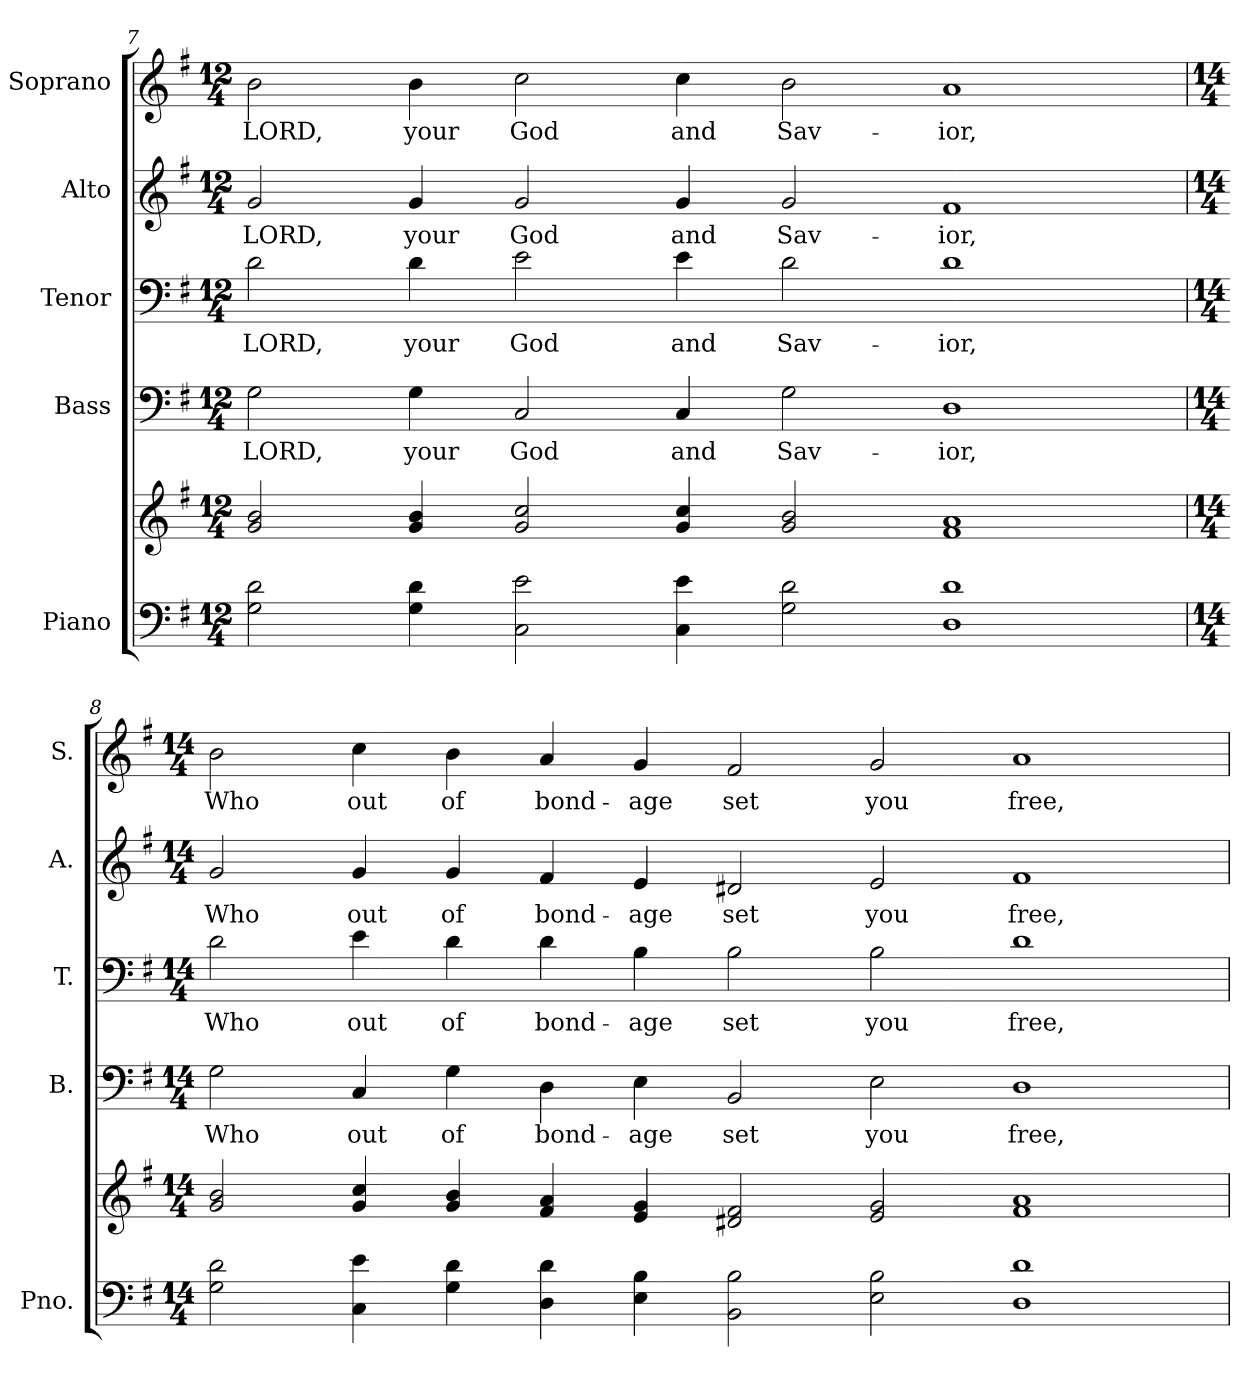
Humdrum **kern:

**kern	**kern	**kern	**text	**kern	**text	**kern	**text	**kern	**text
*part5	*part5	*part4	*part4	*part3	*part3	*part2	*part2	*part1	*part1
*staff6	*staff5	*staff4	*staff4	*staff3	*staff3	*staff2	*staff2	*staff1	*staff1
*I"Piano	*	*I"Bass	*	*I"Tenor	*	*I"Alto	*	*I"Soprano	*
*I'Pno.	*	*I'B.	*	*I'T.	*	*I'A.	*	*I'S.	*
*clefF4	*clefG2	*clefF4	*	*clefF4	*	*clefG2	*	*clefG2	*
*k[f#]	*k[f#]	*k[f#]	*	*k[f#]	*	*k[f#]	*	*k[f#]	*
*G:	*G:	*G:	*	*G:	*	*G:	*	*G:	*
*M12/4	*M12/4	*M12/4	*	*M12/4	*	*M12/4	*	*M12/4	*
=7	=7	=7	=7	=7	=7	=7	=7	=7	=7
!	!	!	!LO:LY:b:color=#000000	!	!	!	!	!	!
!	!	!	!	!	!LO:LY:b:color=#000000	!	!	!	!
!	!	!	!	!	!	!	!LO:LY:b:color=#000000	!	!
!	!	!	!	!	!	!	!	!	!LO:LY:b:color=#000000
2Gi\ 2di	2gi/ 2bi	2Gi\	LORD,	2di\	LORD,	2gi/	LORD,	2bi\	LORD,
!	!	!	!LO:LY:b:color=#000000	!	!	!	!	!	!
!	!	!	!	!	!LO:LY:b:color=#000000	!	!	!	!
!	!	!	!	!	!	!	!LO:LY:b:color=#000000	!	!
!	!	!	!	!	!	!	!	!	!LO:LY:b:color=#000000
4Gi\ 4di	4gi/ 4bi	4Gi\	your	4di\	your	4gi/	your	4bi\	your
!	!	!	!LO:LY:b:color=#000000	!	!	!	!	!	!
!	!	!	!	!	!LO:LY:b:color=#000000	!	!	!	!
!	!	!	!	!	!	!	!LO:LY:b:color=#000000	!	!
!	!	!	!	!	!	!	!	!	!LO:LY:b:color=#000000
2Ci\ 2ei	2gi/ 2cci	2Ci/	God	2ei\	God	2gi/	God	2cci\	God
!	!	!	!LO:LY:b:color=#000000	!	!	!	!	!	!
!	!	!	!	!	!LO:LY:b:color=#000000	!	!	!	!
!	!	!	!	!	!	!	!LO:LY:b:color=#000000	!	!
!	!	!	!	!	!	!	!	!	!LO:LY:b:color=#000000
4Ci\ 4ei	4gi/ 4cci	4Ci/	and	4ei\	and	4gi/	and	4cci\	and
!	!	!	!LO:LY:b:color=#000000	!	!	!	!	!	!
!	!	!	!	!	!LO:LY:b:color=#000000	!	!	!	!
!	!	!	!	!	!	!	!LO:LY:b:color=#000000	!	!
!	!	!	!	!	!	!	!	!	!LO:LY:b:color=#000000
2Gi\ 2di	2gi/ 2bi	2Gi\	Sav-	2di\	Sav-	2gi/	Sav-	2bi\	Sav-
!	!	!	!LO:LY:b:color=#000000	!	!	!	!	!	!
!	!	!	!	!	!LO:LY:b:color=#000000	!	!	!	!
!	!	!	!	!	!	!	!LO:LY:b:color=#000000	!	!
!	!	!	!	!	!	!	!	!	!LO:LY:b:color=#000000
1Di 1di	1f#i 1ai	1Di	-ior,	1di	-ior,	1f#i	-ior,	1ai	-ior,
!!LO:PB:g=z
=8	=8	=8	=8	=8	=8	=8	=8	=8	=8
*M14/4	*M14/4	*M14/4	*	*M14/4	*	*M14/4	*	*M14/4	*
!	!	!	!LO:LY:b:color=#000000	!	!	!	!	!	!
!	!	!	!	!	!LO:LY:b:color=#000000	!	!	!	!
!	!	!	!	!	!	!	!LO:LY:b:color=#000000	!	!
!	!	!	!	!	!	!	!	!	!LO:LY:b:color=#000000
2Gi\ 2di	2gi/ 2bi	2Gi\	Who	2di\	Who	2gi/	Who	2bi\	Who
!	!	!	!LO:LY:b:color=#000000	!	!	!	!	!	!
!	!	!	!	!	!LO:LY:b:color=#000000	!	!	!	!
!	!	!	!	!	!	!	!LO:LY:b:color=#000000	!	!
!	!	!	!	!	!	!	!	!	!LO:LY:b:color=#000000
4Ci\ 4ei	4gi/ 4cci	4Ci/	out	4ei\	out	4gi/	out	4cci\	out
!	!	!	!LO:LY:b:color=#000000	!	!	!	!	!	!
!	!	!	!	!	!LO:LY:b:color=#000000	!	!	!	!
!	!	!	!	!	!	!	!LO:LY:b:color=#000000	!	!
!	!	!	!	!	!	!	!	!	!LO:LY:b:color=#000000
4Gi\ 4di	4gi/ 4bi	4Gi\	of	4di\	of	4gi/	of	4bi\	of
!	!	!	!LO:LY:b:color=#000000	!	!	!	!	!	!
!	!	!	!	!	!LO:LY:b:color=#000000	!	!	!	!
!	!	!	!	!	!	!	!LO:LY:b:color=#000000	!	!
!	!	!	!	!	!	!	!	!	!LO:LY:b:color=#000000
4Di\ 4di	4f#i/ 4ai	4Di\	bond-	4di\	bond-	4f#i/	bond-	4ai/	bond-
!	!	!	!LO:LY:b:color=#000000	!	!	!	!	!	!
!	!	!	!	!	!LO:LY:b:color=#000000	!	!	!	!
!	!	!	!	!	!	!	!LO:LY:b:color=#000000	!	!
!	!	!	!	!	!	!	!	!	!LO:LY:b:color=#000000
4Ei\ 4Bi	4ei/ 4gi	4Ei\	-age	4Bi\	-age	4ei/	-age	4gi/	-age
!	!	!	!LO:LY:b:color=#000000	!	!	!	!	!	!
!	!	!	!	!	!LO:LY:b:color=#000000	!	!	!	!
!	!	!	!	!	!	!	!LO:LY:b:color=#000000	!	!
!	!	!	!	!	!	!	!	!	!LO:LY:b:color=#000000
2BBi\ 2Bi	2d#Xi/ 2f#i	2BBi/	set	2Bi\	set	2d#Xi/	set	2f#i/	set
!	!	!	!LO:LY:b:color=#000000	!	!	!	!	!	!
!	!	!	!	!	!LO:LY:b:color=#000000	!	!	!	!
!	!	!	!	!	!	!	!LO:LY:b:color=#000000	!	!
!	!	!	!	!	!	!	!	!	!LO:LY:b:color=#000000
2Ei\ 2Bi	2ei/ 2gi	2Ei\	you	2Bi\	you	2ei/	you	2gi/	you
!	!	!	!LO:LY:b:color=#000000	!	!	!	!	!	!
!	!	!	!	!	!LO:LY:b:color=#000000	!	!	!	!
!	!	!	!	!	!	!	!LO:LY:b:color=#000000	!	!
!	!	!	!	!	!	!	!	!	!LO:LY:b:color=#000000
1Di 1di	1f#i 1ai	1Di	free,	1di	free,	1f#i	free,	1ai	free,
=	=	=	=	=	=	=	=	=	=
*-	*-	*-	*-	*-	*-	*-	*-	*-	*-
